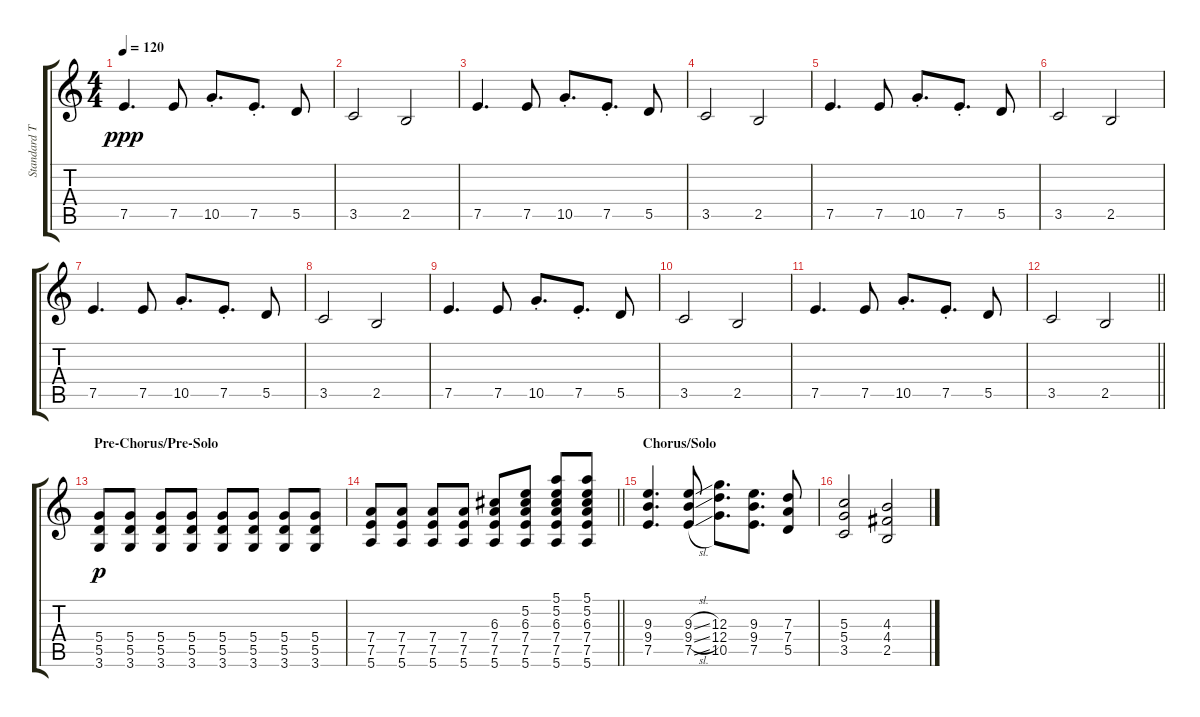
\track ("Standard Tuning" "Standard T") {instrument overdrivenguitar}
\staff {score tabs}
\tuning (E4 B3 G3 D3 A2 E2) {hide}
\ts (4 4)
\tempo 120
\clef g2
\ks c
7.5.4{d dy ppp} 7.5.8 10.5{st}.8{d} 7.5{st}.8{d} 5.5.8 |
3.5.2 2.5.2 |
7.5.4{d} 7.5.8 10.5{st}.8{d} 7.5{st}.8{d} 5.5.8 |
3.5.2 2.5.2 |
7.5.4{d} 7.5.8 10.5{st}.8{d} 7.5{st}.8{d} 5.5.8 |
3.5.2 2.5.2 |
7.5.4{d} 7.5.8 10.5{st}.8{d} 7.5{st}.8{d} 5.5.8 |
3.5.2 2.5.2 |
7.5.4{d} 7.5.8 10.5{st}.8{d} 7.5{st}.8{d} 5.5.8 |
3.5.2 2.5.2 |
7.5.4{d} 7.5.8 10.5{st}.8{d} 7.5{st}.8{d} 5.5.8 |
\barLineRight lightlight
3.5.2 2.5.2 |
\section ("" "Pre-Chorus/Pre-Solo")
(5.4 5.5 3.6).8{dy p} (5.4 5.5 3.6).8 (5.4 5.5 3.6).8 (5.4 5.5 3.6).8 (5.4 5.5 3.6).8 (5.4 5.5 3.6).8 (5.4 5.5 3.6).8 (5.4 5.5 3.6).8 |
\barLineRight lightlight
(7.4 7.5 5.6).8 (7.4 7.5 5.6).8 (7.4 7.5 5.6).8 (7.4 7.5 5.6).8 (6.3 7.4 7.5 5.6).8 (5.2 6.3 7.4 7.5 5.6).8 (5.1 5.2 6.3 7.4 7.5 5.6).8 (5.1 5.2 6.3 7.4 7.5 5.6).8 |
\section ("" "Chorus/Solo")
(9.3 9.4 7.5).4{d} (9.3{sl} 9.4{sl} 7.5{sl}).8 (12.3 12.4 10.5).8{d} (9.3 9.4 7.5).8{d} (7.3 7.4 5.5).8 |
(5.3 5.4 3.5).2 (4.3 4.4 2.5).2
